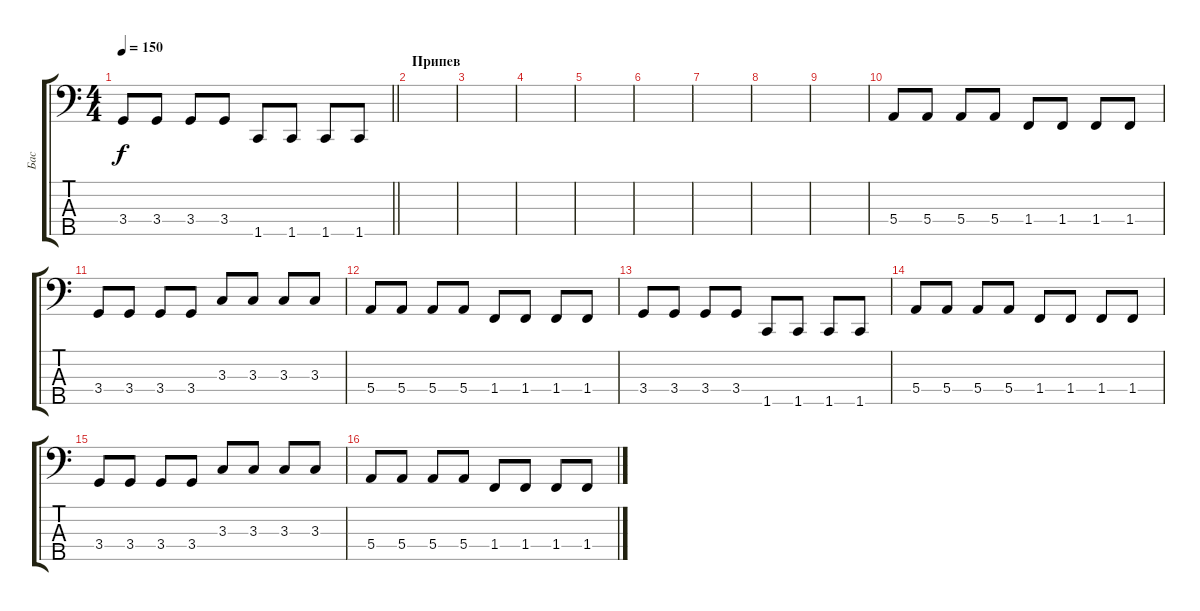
\track ("Бас" "Бас") {instrument electricbassfinger}
\staff {score tabs}
\tuning (G2 D2 A1 E1 B0) {hide}
\ts (4 4)
\tempo 150
\clef f4
\barLineRight lightlight
\ks c
3.4.8{dy f} 3.4.8 3.4.8 3.4.8 1.5.8 1.5.8 1.5.8 1.5.8 |
\section ("" "Припев")
|
|
|
|
|
|
|
|
5.4.8 5.4.8 5.4.8 5.4.8 1.4.8 1.4.8 1.4.8 1.4.8 |
3.4.8 3.4.8 3.4.8 3.4.8 3.3.8 3.3.8 3.3.8 3.3.8 |
5.4.8 5.4.8 5.4.8 5.4.8 1.4.8 1.4.8 1.4.8 1.4.8 |
3.4.8 3.4.8 3.4.8 3.4.8 1.5.8 1.5.8 1.5.8 1.5.8 |
5.4.8 5.4.8 5.4.8 5.4.8 1.4.8 1.4.8 1.4.8 1.4.8 |
3.4.8 3.4.8 3.4.8 3.4.8 3.3.8 3.3.8 3.3.8 3.3.8 |
5.4.8 5.4.8 5.4.8 5.4.8 1.4.8 1.4.8 1.4.8 1.4.8
